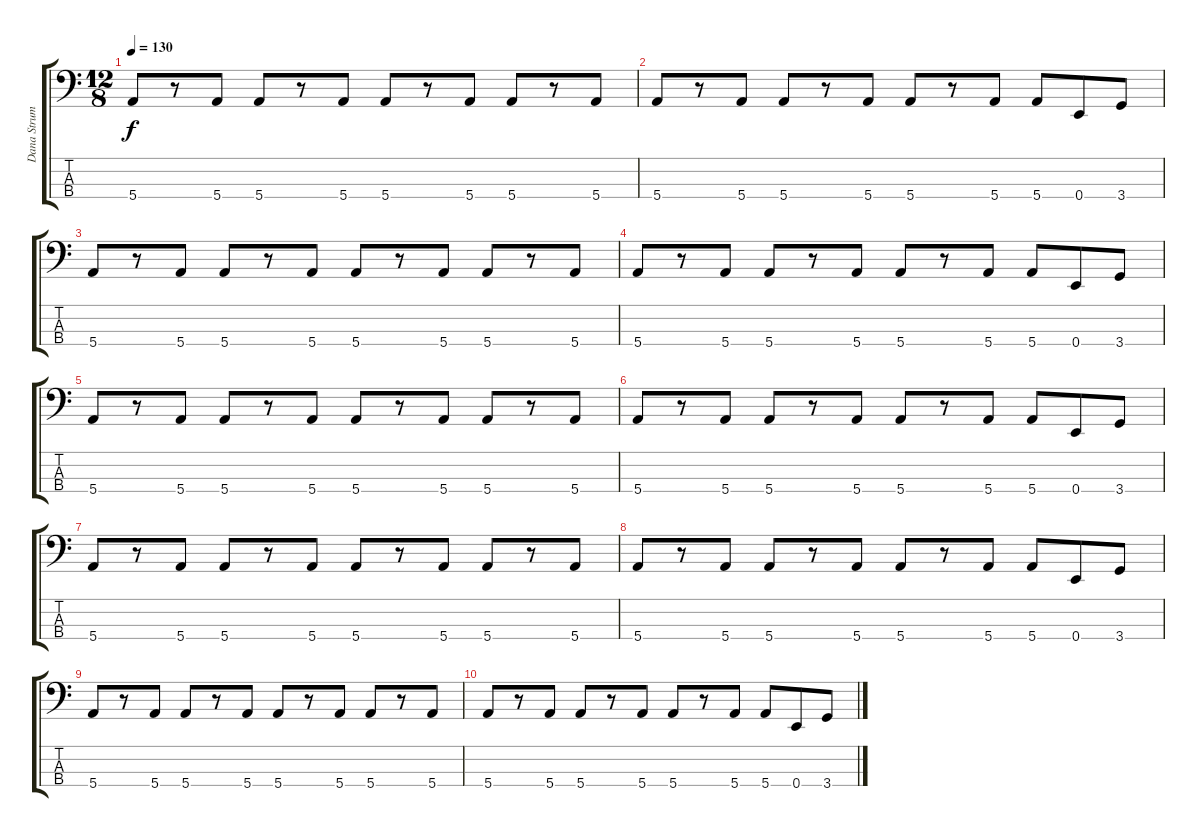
\track ("Dana Strum - bass" "Dana Strum") {instrument electricbassfinger}
\staff {score tabs}
\tuning (G2 D2 A1 E1) {hide}
\ts (12 8)
\tempo 130
\clef f4
\ks c
5.4.8{dy f} r.8 5.4.8 5.4.8 r.8 5.4.8 5.4.8 r.8 5.4.8 5.4.8 r.8 5.4.8 |
5.4.8 r.8 5.4.8 5.4.8 r.8 5.4.8 5.4.8 r.8 5.4.8 5.4.8 0.4.8 3.4.8 |
5.4.8 r.8 5.4.8 5.4.8 r.8 5.4.8 5.4.8 r.8 5.4.8 5.4.8 r.8 5.4.8 |
5.4.8 r.8 5.4.8 5.4.8 r.8 5.4.8 5.4.8 r.8 5.4.8 5.4.8 0.4.8 3.4.8 |
5.4.8 r.8 5.4.8 5.4.8 r.8 5.4.8 5.4.8 r.8 5.4.8 5.4.8 r.8 5.4.8 |
5.4.8 r.8 5.4.8 5.4.8 r.8 5.4.8 5.4.8 r.8 5.4.8 5.4.8 0.4.8 3.4.8 |
5.4.8 r.8 5.4.8 5.4.8 r.8 5.4.8 5.4.8 r.8 5.4.8 5.4.8 r.8 5.4.8 |
5.4.8 r.8 5.4.8 5.4.8 r.8 5.4.8 5.4.8 r.8 5.4.8 5.4.8 0.4.8 3.4.8 |
5.4.8 r.8 5.4.8 5.4.8 r.8 5.4.8 5.4.8 r.8 5.4.8 5.4.8 r.8 5.4.8 |
5.4.8 r.8 5.4.8 5.4.8 r.8 5.4.8 5.4.8 r.8 5.4.8 5.4.8 0.4.8 3.4.8
